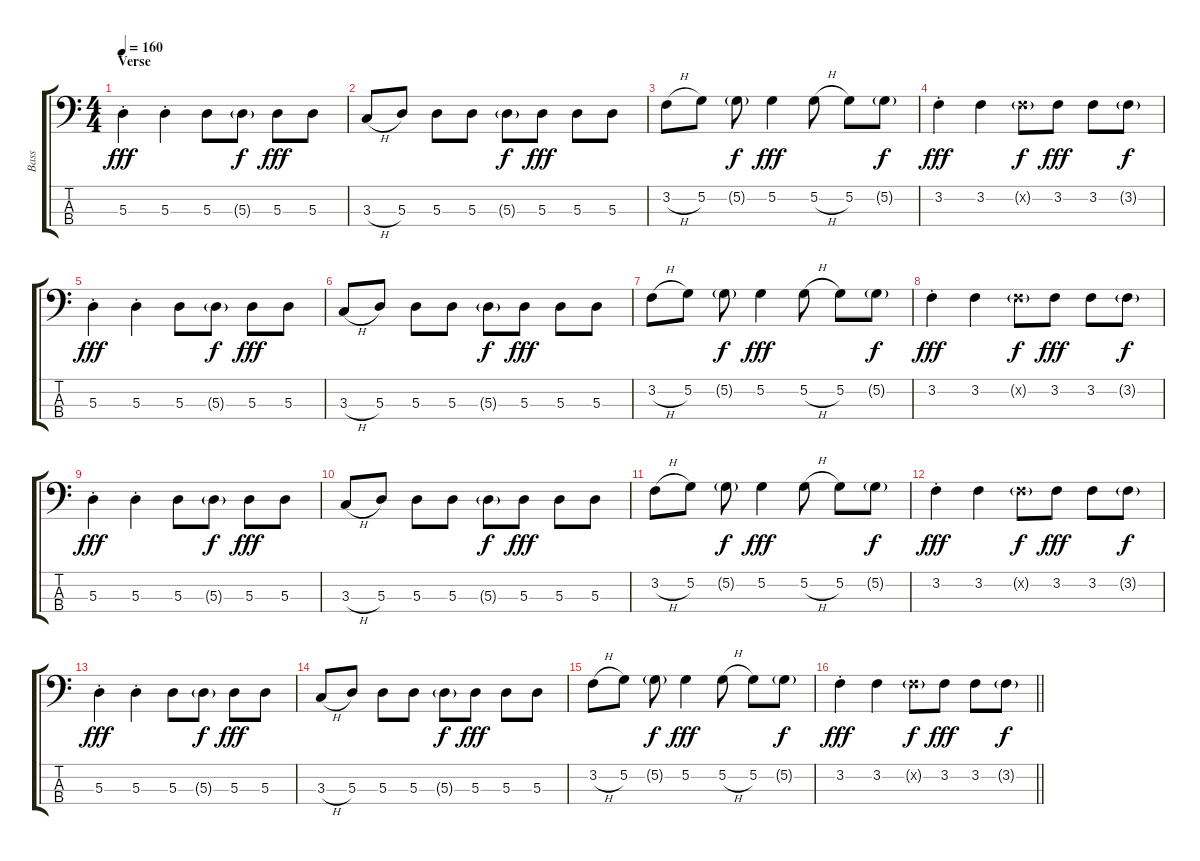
\track ("Bass" "Bass") {instrument slapbass1}
\staff {score tabs}
\tuning (G2 D2 A1 E1) {hide}
\ts (4 4)
\section ("" "Verse")
\tempo 160
\clef f4
\ks c
5.3{st}.4{dy fff} 5.3{st}.4 5.3.8 5.3{g}.8{dy f} 5.3.8{dy fff} 5.3.8 |
3.3{h}.8 5.3.8 5.3.8 5.3.8 5.3{g}.8{dy f} 5.3.8{dy fff} 5.3.8 5.3.8 |
3.2{h}.8 5.2.8 5.2{g}.8{dy f} 5.2.4{dy fff} 5.2{h}.8 5.2.8 5.2{g}.8{dy f} |
3.2{st}.4{dy fff} 3.2.4 3.2{g x}.8{dy f} 3.2.8{dy fff} 3.2.8 3.2{g}.8{dy f} |
5.3{st}.4{dy fff} 5.3{st}.4 5.3.8 5.3{g}.8{dy f} 5.3.8{dy fff} 5.3.8 |
3.3{h}.8 5.3.8 5.3.8 5.3.8 5.3{g}.8{dy f} 5.3.8{dy fff} 5.3.8 5.3.8 |
3.2{h}.8 5.2.8 5.2{g}.8{dy f} 5.2.4{dy fff} 5.2{h}.8 5.2.8 5.2{g}.8{dy f} |
3.2{st}.4{dy fff} 3.2.4 3.2{g x}.8{dy f} 3.2.8{dy fff} 3.2.8 3.2{g}.8{dy f} |
5.3{st}.4{dy fff} 5.3{st}.4 5.3.8 5.3{g}.8{dy f} 5.3.8{dy fff} 5.3.8 |
3.3{h}.8 5.3.8 5.3.8 5.3.8 5.3{g}.8{dy f} 5.3.8{dy fff} 5.3.8 5.3.8 |
3.2{h}.8 5.2.8 5.2{g}.8{dy f} 5.2.4{dy fff} 5.2{h}.8 5.2.8 5.2{g}.8{dy f} |
3.2{st}.4{dy fff} 3.2.4 3.2{g x}.8{dy f} 3.2.8{dy fff} 3.2.8 3.2{g}.8{dy f} |
5.3{st}.4{dy fff} 5.3{st}.4 5.3.8 5.3{g}.8{dy f} 5.3.8{dy fff} 5.3.8 |
3.3{h}.8 5.3.8 5.3.8 5.3.8 5.3{g}.8{dy f} 5.3.8{dy fff} 5.3.8 5.3.8 |
3.2{h}.8 5.2.8 5.2{g}.8{dy f} 5.2.4{dy fff} 5.2{h}.8 5.2.8 5.2{g}.8{dy f} |
\barLineRight lightlight
3.2{st}.4{dy fff} 3.2.4 3.2{g x}.8{dy f} 3.2.8{dy fff} 3.2.8 3.2{g}.8{dy f}
